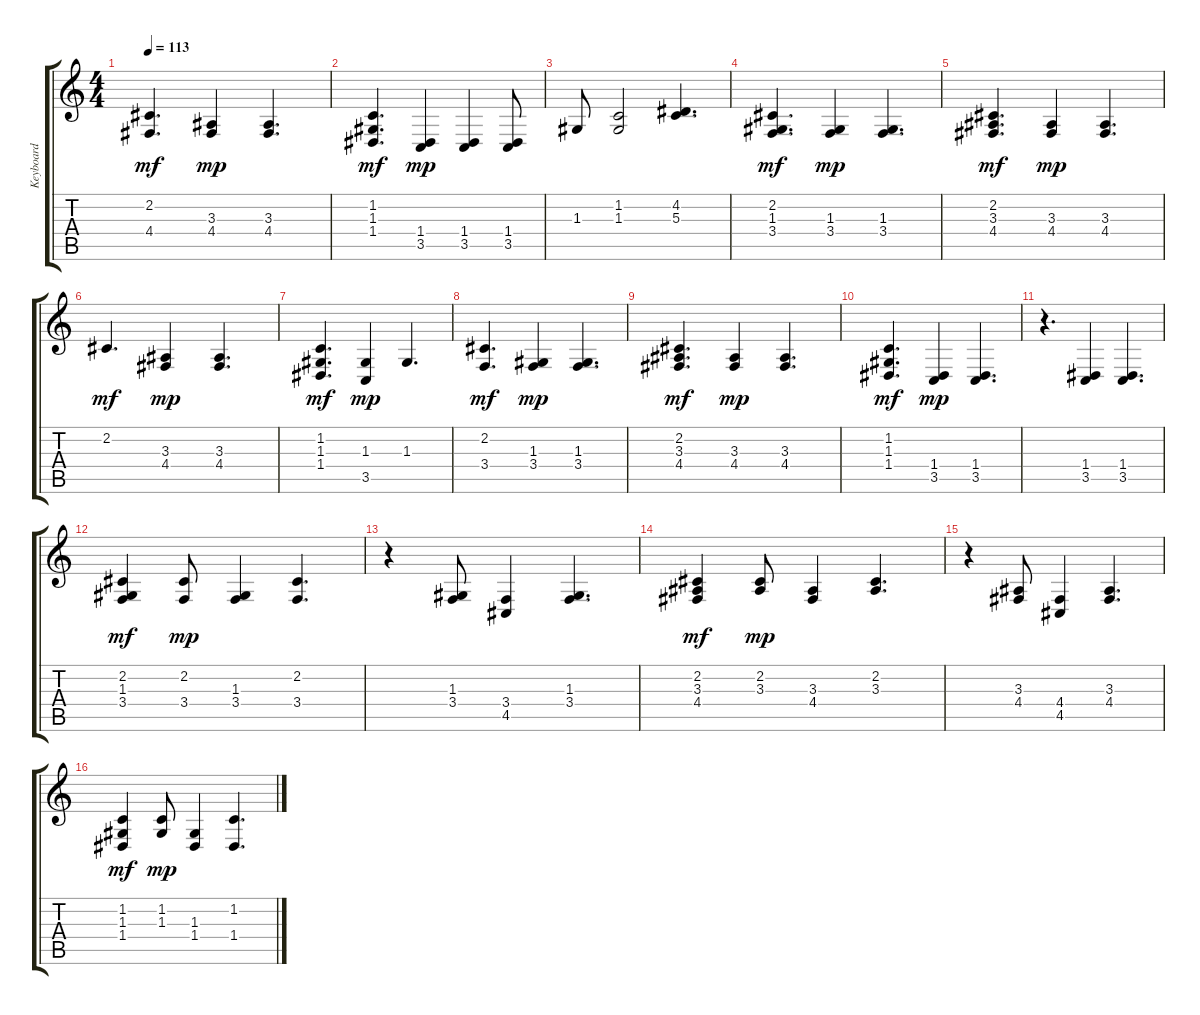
\track ("Keyboard" "Keyboard") {instrument electricpiano2}
\staff {score tabs}
\tuning (E4 B3 G3 D3 A2 E2) {hide}
\ts (4 4)
\tempo 113
\clef g2
\ks c
(2.2 4.4).4{d dy mf} (3.3 4.4).4{dy mp} (3.3 4.4).4{d} |
(1.2 1.3 1.4).4{d dy mf} (1.4 3.5).4{dy mp} (1.4 3.5).4 (1.4 3.5).8 |
1.3.8 (1.2 1.3).2 (4.2 5.3).4{d} |
(2.2 1.3 3.4).4{d dy mf} (1.3 3.4).4{dy mp} (1.3 3.4).4{d} |
(2.2 3.3 4.4).4{d dy mf} (3.3 4.4).4{dy mp} (3.3 4.4).4{d} |
2.2.4{d dy mf} (3.3 4.4).4{dy mp} (3.3 4.4).4{d} |
(1.2 1.3 1.4).4{d dy mf} (1.3 3.5).4{dy mp} 1.3.4{d} |
(2.2 3.4).4{d dy mf} (1.3 3.4).4{dy mp} (1.3 3.4).4{d} |
(2.2 3.3 4.4).4{d dy mf} (3.3 4.4).4{dy mp} (3.3 4.4).4{d} |
(1.2 1.3 1.4).4{d dy mf} (1.4 3.5).4{dy mp} (1.4 3.5).4{d} |
r.4{d} (1.4 3.5).4 (1.4 3.5).4{d} |
(2.2 1.3 3.4).4{dy mf} (2.2 3.4).8{dy mp} (1.3 3.4).4 (2.2 3.4).4{d} |
r.4 (1.3 3.4).8 (3.4 4.5).4 (1.3 3.4).4{d} |
(2.2 3.3 4.4).4{dy mf} (2.2 3.3).8{dy mp} (3.3 4.4).4 (2.2 3.3).4{d} |
r.4 (3.3 4.4).8 (4.4 4.5).4 (3.3 4.4).4{d} |
(1.2 1.3 1.4).4{dy mf} (1.2 1.3).8{dy mp} (1.3 1.4).4 (1.2 1.4).4{d}
